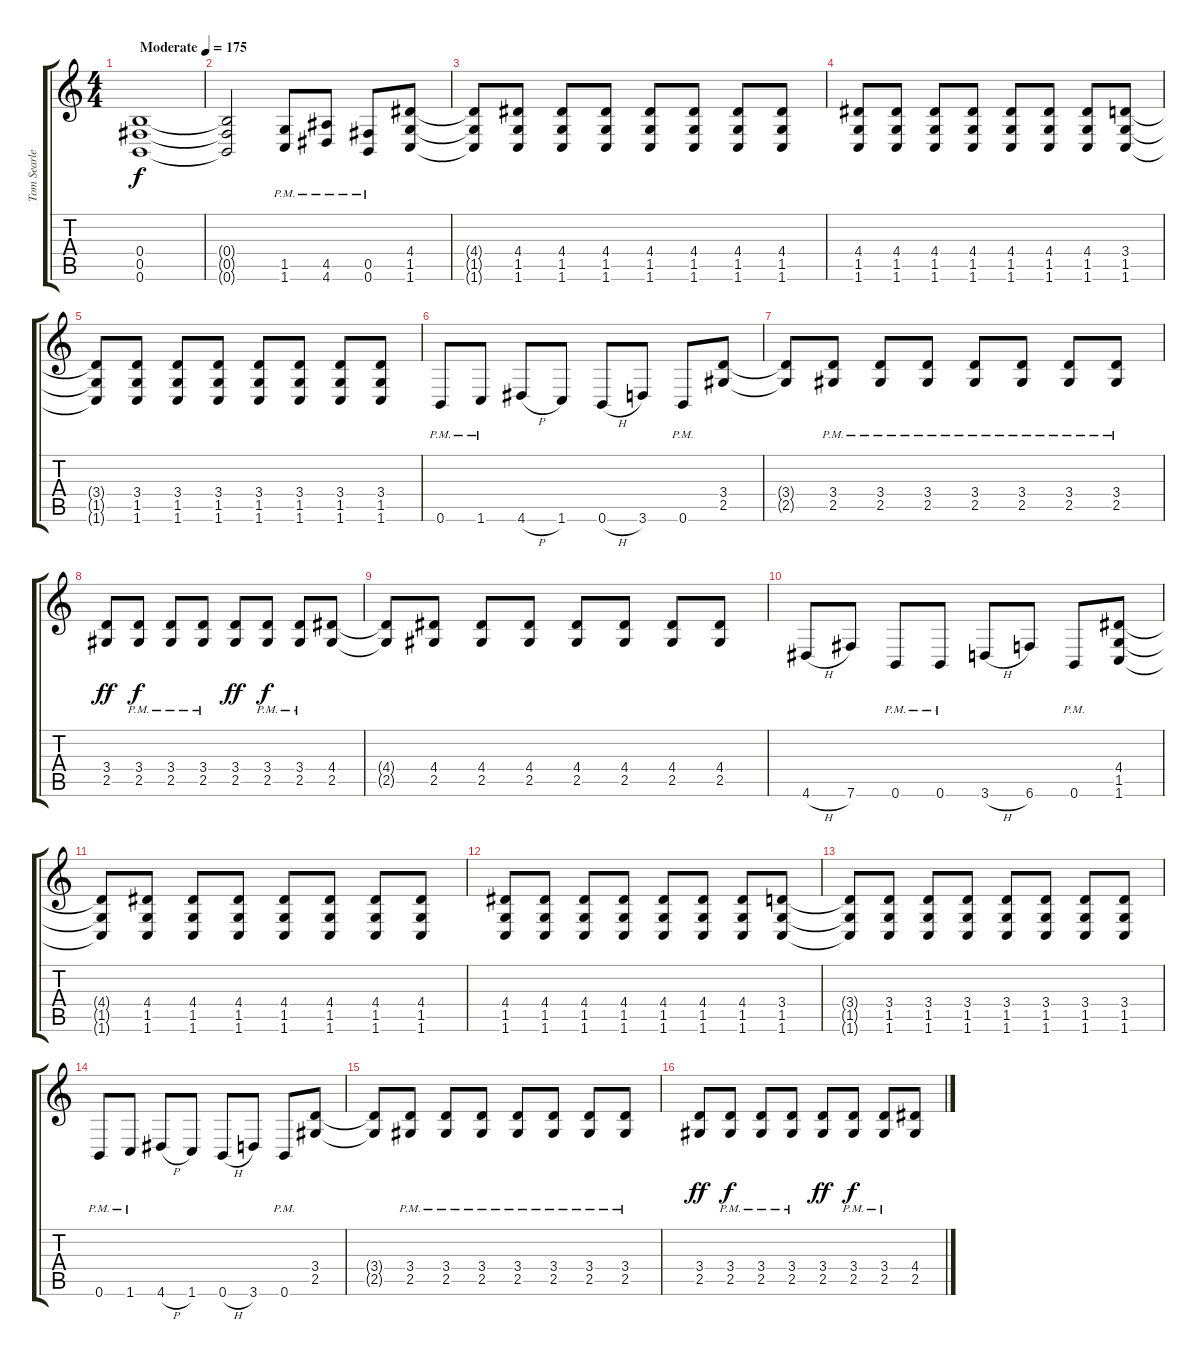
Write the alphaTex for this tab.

\track ("Tom Searle" "Tom Searle") {instrument distortionguitar}
\staff {score tabs}
\tuning (Db4 Ab3 E3 B2 Gb2 B1) {hide}
\ts (4 4)
\tempo (175 "Moderate")
\clef g2
\ks c
(0.4 0.5 0.6).1{dy f instrument distortionguitar} |
(0.4{t} 0.5{t} 0.6{t}).2 (1.5{pm} 1.6{pm}).8 (4.5{pm} 4.6{pm}).8 (0.5{pm} 0.6{pm}).8 (4.4 1.5 1.6).8 |
(4.4{t} 1.5{t} 1.6{t}).8 (4.4 1.5 1.6).8 (4.4 1.5 1.6).8 (4.4 1.5 1.6).8 (4.4 1.5 1.6).8 (4.4 1.5 1.6).8 (4.4 1.5 1.6).8 (4.4 1.5 1.6).8 |
(4.4 1.5 1.6).8 (4.4 1.5 1.6).8 (4.4 1.5 1.6).8 (4.4 1.5 1.6).8 (4.4 1.5 1.6).8 (4.4 1.5 1.6).8 (4.4 1.5 1.6).8 (3.4 1.5 1.6).8 |
(3.4{t} 1.5{t} 1.6{t}).8 (3.4 1.5 1.6).8 (3.4 1.5 1.6).8 (3.4 1.5 1.6).8 (3.4 1.5 1.6).8 (3.4 1.5 1.6).8 (3.4 1.5 1.6).8 (3.4 1.5 1.6).8 |
0.6{pm}.8 1.6{pm}.8 4.6{h}.8 1.6.8 0.6{h}.8 3.6.8 0.6{pm}.8 (3.4 2.5).8 |
(3.4{t} 2.5{t}).8 (3.4{pm} 2.5{pm}).8 (3.4{pm} 2.5{pm}).8 (3.4{pm} 2.5{pm}).8 (3.4{pm} 2.5{pm}).8 (3.4{pm} 2.5{pm}).8 (3.4{pm} 2.5{pm}).8 (3.4{pm} 2.5{pm}).8 |
(3.4 2.5).8{dy ff} (3.4{pm} 2.5{pm}).8{dy f} (3.4{pm} 2.5{pm}).8 (3.4{pm} 2.5{pm}).8 (3.4 2.5).8{dy ff} (3.4{pm} 2.5{pm}).8{dy f} (3.4{pm} 2.5{pm}).8 (4.4 2.5).8 |
(4.4{t} 2.5{t}).8 (4.4 2.5).8 (4.4 2.5).8 (4.4 2.5).8 (4.4 2.5).8 (4.4 2.5).8 (4.4 2.5).8 (4.4 2.5).8 |
4.6{h}.8 7.6.8 0.6{pm}.8 0.6{pm}.8 3.6{h}.8 6.6.8 0.6{pm}.8 (4.4 1.5 1.6).8 |
(4.4{t} 1.5{t} 1.6{t}).8 (4.4 1.5 1.6).8 (4.4 1.5 1.6).8 (4.4 1.5 1.6).8 (4.4 1.5 1.6).8 (4.4 1.5 1.6).8 (4.4 1.5 1.6).8 (4.4 1.5 1.6).8 |
(4.4 1.5 1.6).8 (4.4 1.5 1.6).8 (4.4 1.5 1.6).8 (4.4 1.5 1.6).8 (4.4 1.5 1.6).8 (4.4 1.5 1.6).8 (4.4 1.5 1.6).8 (3.4 1.5 1.6).8 |
(3.4{t} 1.5{t} 1.6{t}).8 (3.4 1.5 1.6).8 (3.4 1.5 1.6).8 (3.4 1.5 1.6).8 (3.4 1.5 1.6).8 (3.4 1.5 1.6).8 (3.4 1.5 1.6).8 (3.4 1.5 1.6).8 |
0.6{pm}.8 1.6{pm}.8 4.6{h}.8 1.6.8 0.6{h}.8 3.6.8 0.6{pm}.8 (3.4 2.5).8 |
(3.4{t} 2.5{t}).8 (3.4{pm} 2.5{pm}).8 (3.4{pm} 2.5{pm}).8 (3.4{pm} 2.5{pm}).8 (3.4{pm} 2.5{pm}).8 (3.4{pm} 2.5{pm}).8 (3.4{pm} 2.5{pm}).8 (3.4{pm} 2.5{pm}).8 |
(3.4 2.5).8{dy ff} (3.4{pm} 2.5{pm}).8{dy f} (3.4{pm} 2.5{pm}).8 (3.4{pm} 2.5{pm}).8 (3.4 2.5).8{dy ff} (3.4{pm} 2.5{pm}).8{dy f} (3.4{pm} 2.5{pm}).8 (4.4 2.5).8
